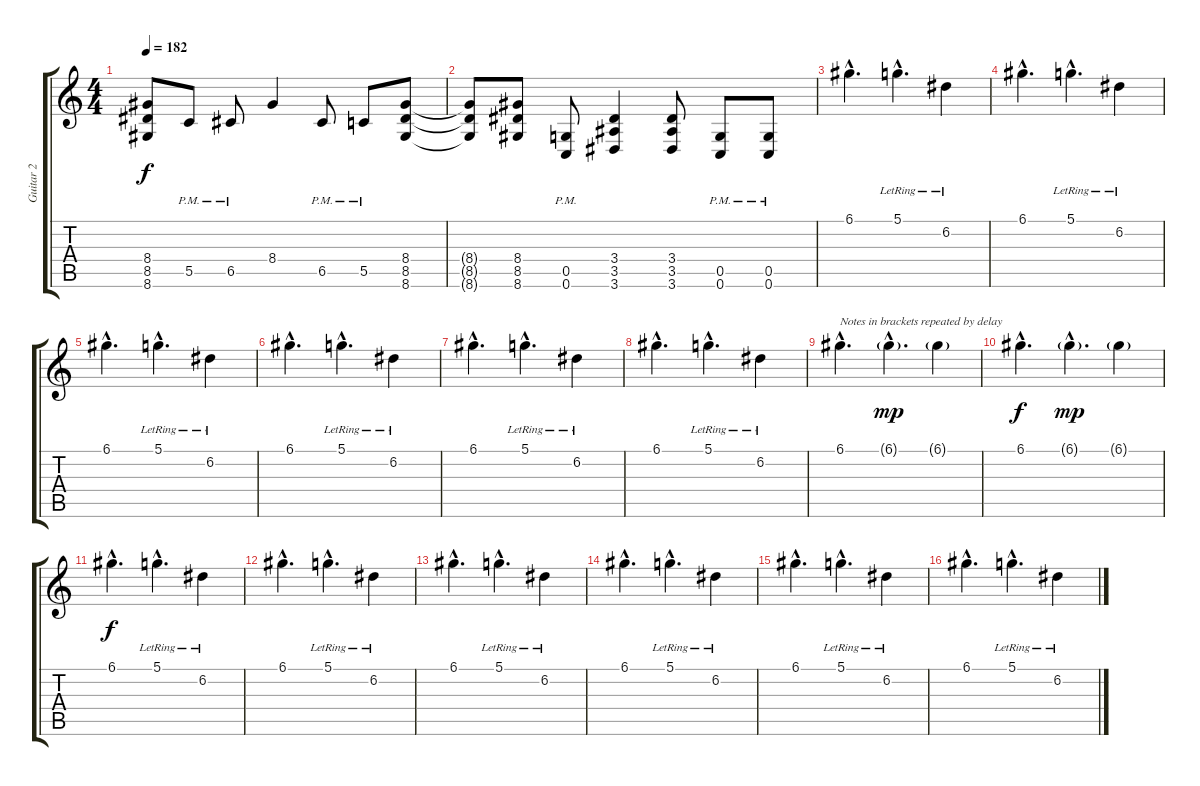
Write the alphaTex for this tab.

\track ("Guitar 2" "Guitar 2") {instrument distortionguitar}
\staff {score tabs}
\tuning (D4 A3 F3 C3 G2 C2) {hide}
\ts (4 4)
\tempo 182
\clef g2
\ks c
(8.4{t} 8.5{t} 8.6{t}).8{dy f} 5.5{pm}.8 6.5{pm}.8 8.4.4 6.5{pm}.8 5.5{pm}.8 (8.4 8.5 8.6).8 |
(8.4{t} 8.5{t} 8.6{t}).8 (8.4 8.5 8.6).8 (0.5{pm} 0.6{pm}).8 (3.4 3.5 3.6).4 (3.4 3.5 3.6).8 (0.5{pm} 0.6{pm}).8 (0.5{pm} 0.6{pm}).8 |
6.1{hac}.4{d instrument electricguitarclean} 5.1{hac lr}.4{d} 6.2{lr}.4 |
6.1{hac}.4{d} 5.1{hac lr}.4{d} 6.2{lr}.4 |
6.1{hac}.4{d} 5.1{hac lr}.4{d} 6.2{lr}.4 |
6.1{hac}.4{d} 5.1{hac lr}.4{d} 6.2{lr}.4 |
6.1{hac}.4{d} 5.1{hac lr}.4{d} 6.2{lr}.4 |
6.1{hac}.4{d} 5.1{hac lr}.4{d} 6.2{lr}.4 |
6.1{hac}.4{d txt "Notes in brackets repeated by delay"} 6.1{g hac}.4{d dy mp} 6.1{g}.4 |
6.1{hac}.4{d dy f} 6.1{g hac}.4{d dy mp} 6.1{g}.4 |
6.1{hac}.4{d dy f} 5.1{hac lr}.4{d} 6.2{lr}.4 |
6.1{hac}.4{d} 5.1{hac lr}.4{d} 6.2{lr}.4 |
6.1{hac}.4{d} 5.1{hac lr}.4{d} 6.2{lr}.4 |
6.1{hac}.4{d} 5.1{hac lr}.4{d} 6.2{lr}.4 |
6.1{hac}.4{d} 5.1{hac lr}.4{d} 6.2{lr}.4 |
6.1{hac}.4{d} 5.1{hac lr}.4{d} 6.2{lr}.4
